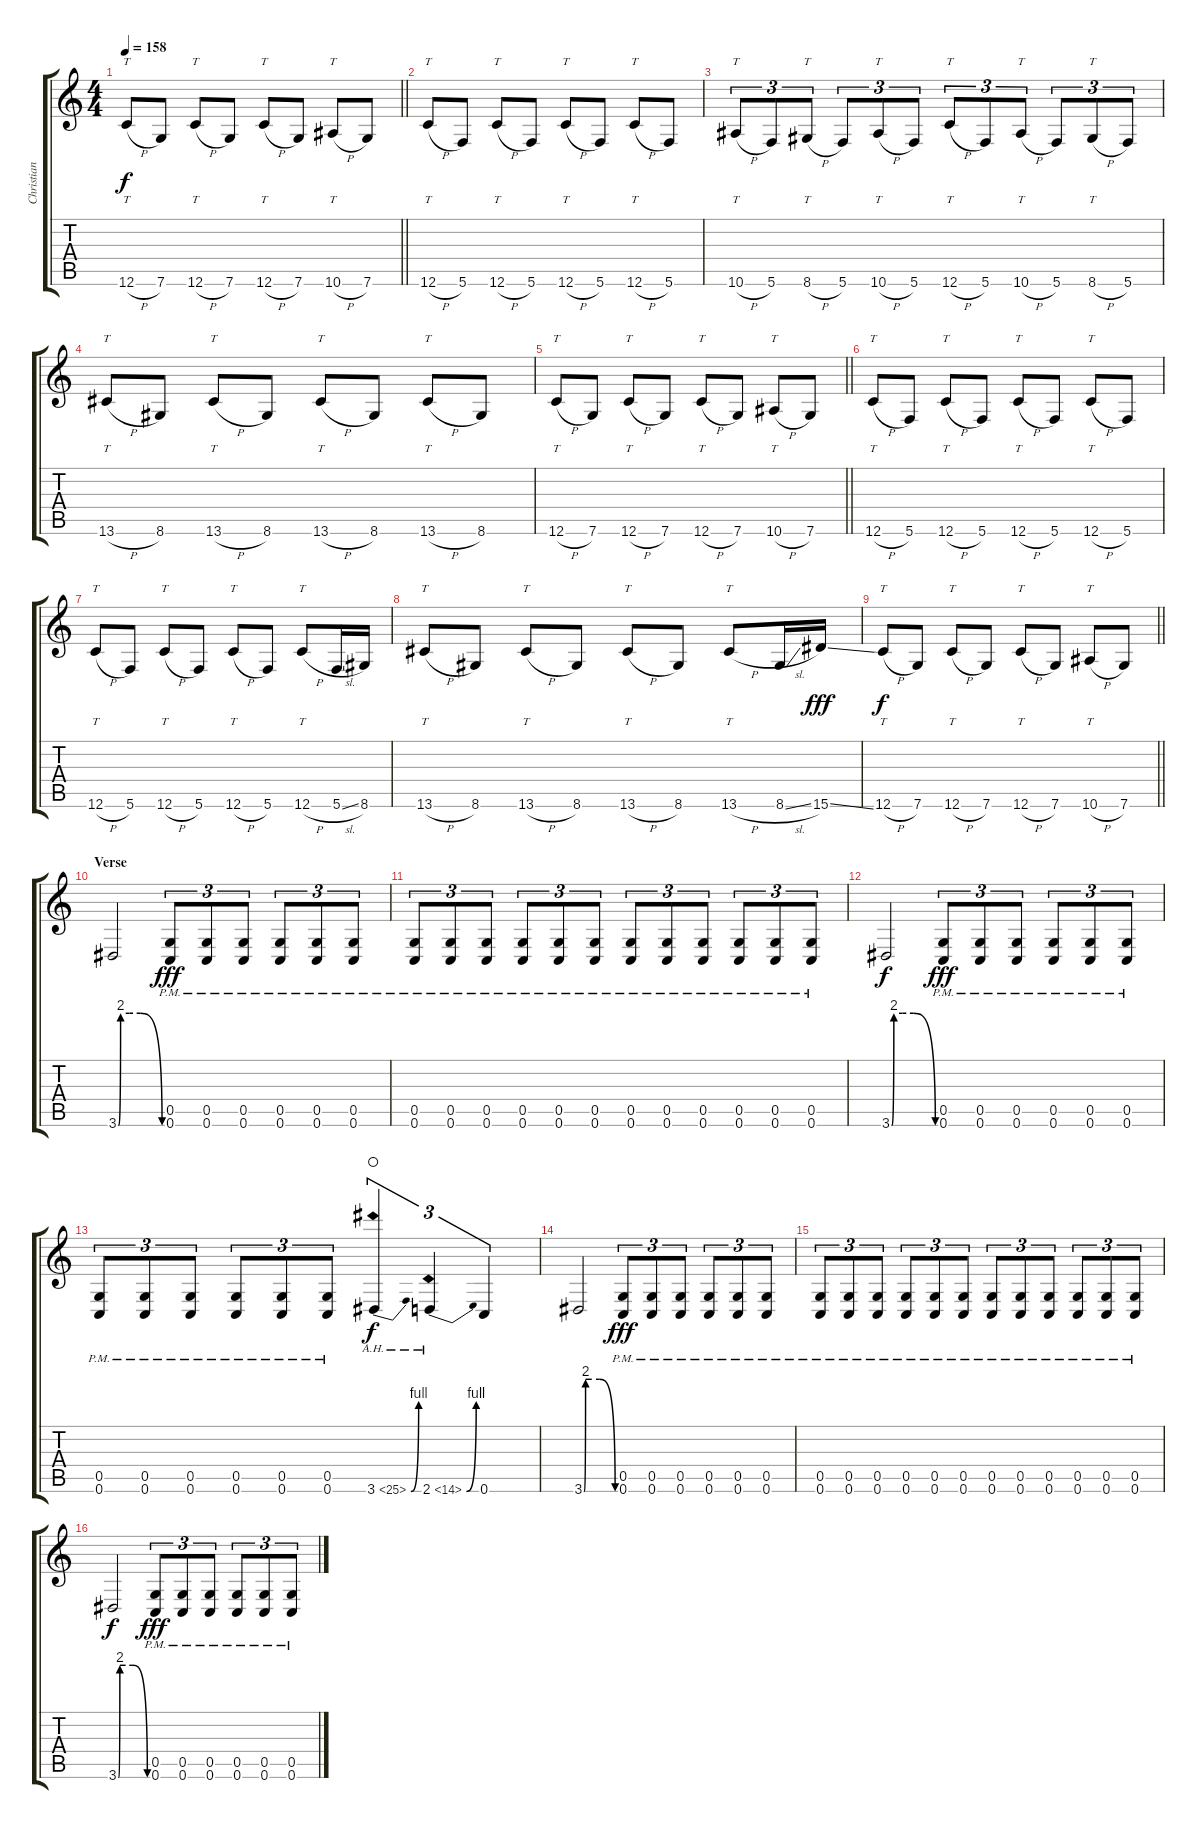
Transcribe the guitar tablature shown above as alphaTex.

\track ("Christian Andreu" "Christian ") {instrument distortionguitar}
\staff {score tabs}
\tuning (D4 A3 F3 C3 G2 C2) {hide}
\ts (4 4)
\tempo 158
\clef g2
\barLineRight lightlight
\ks c
12.6{h}.8{tt dy f} 7.6.8 12.6{h}.8{tt} 7.6.8 12.6{h}.8{tt} 7.6.8 10.6{h}.8{tt} 7.6.8 |
12.6{h}.8{tt} 5.6.8 12.6{h}.8{tt} 5.6.8 12.6{h}.8{tt} 5.6.8 12.6{h}.8{tt} 5.6.8 |
10.6{h}.8{tt tu (3 2)} 5.6.8{tu (3 2)} 8.6{h}.8{tt tu (3 2)} 5.6.8{tu (3 2)} 10.6{h}.8{tt tu (3 2)} 5.6.8{tu (3 2)} 12.6{h}.8{tt tu (3 2)} 5.6.8{tu (3 2)} 10.6{h}.8{tt tu (3 2)} 5.6.8{tu (3 2)} 8.6{h}.8{tt tu (3 2)} 5.6.8{tu (3 2)} |
13.6{h}.8{tt} 8.6.8 13.6{h}.8{tt} 8.6.8 13.6{h}.8{tt} 8.6.8 13.6{h}.8{tt} 8.6.8 |
\barLineRight lightlight
12.6{h}.8{tt} 7.6.8 12.6{h}.8{tt} 7.6.8 12.6{h}.8{tt} 7.6.8 10.6{h}.8{tt} 7.6.8 |
12.6{h}.8{tt} 5.6.8 12.6{h}.8{tt} 5.6.8 12.6{h}.8{tt} 5.6.8 12.6{h}.8{tt} 5.6.8 |
12.6{h}.8{tt} 5.6.8 12.6{h}.8{tt} 5.6.8 12.6{h}.8{tt} 5.6.8 12.6{h}.8{tt} 5.6{sl}.16 8.6.16 |
13.6{h}.8{tt} 8.6.8 13.6{h}.8{tt} 8.6.8 13.6{h}.8{tt} 8.6.8 13.6{h}.8{tt} 8.6{sl}.16 15.6{ss}.16{dy fff} |
\barLineRight lightlight
12.6{h}.8{tt dy f} 7.6.8 12.6{h}.8{tt} 7.6.8 12.6{h}.8{tt} 7.6.8 10.6{h}.8{tt} 7.6.8 |
\section ("" "Verse")
3.6{be (custom 0 0 3 8 15 8 30 8 60 0)}.2 (0.5{pm} 0.6{pm}).8{tu (3 2) dy fff} (0.5{pm} 0.6{pm}).8{tu (3 2)} (0.5{pm} 0.6{pm}).8{tu (3 2)} (0.5{pm} 0.6{pm}).8{tu (3 2)} (0.5{pm} 0.6{pm}).8{tu (3 2)} (0.5{pm} 0.6{pm}).8{tu (3 2)} |
(0.5{pm} 0.6{pm}).8{tu (3 2)} (0.5{pm} 0.6{pm}).8{tu (3 2)} (0.5{pm} 0.6{pm}).8{tu (3 2)} (0.5{pm} 0.6{pm}).8{tu (3 2)} (0.5{pm} 0.6{pm}).8{tu (3 2)} (0.5{pm} 0.6{pm}).8{tu (3 2)} (0.5{pm} 0.6{pm}).8{tu (3 2)} (0.5{pm} 0.6{pm}).8{tu (3 2)} (0.5{pm} 0.6{pm}).8{tu (3 2)} (0.5{pm} 0.6{pm}).8{tu (3 2)} (0.5{pm} 0.6{pm}).8{tu (3 2)} (0.5{pm} 0.6{pm}).8{tu (3 2)} |
3.6{be (custom 0 0 3 8 15 8 30 8 60 0)}.2{dy f} (0.5{pm} 0.6{pm}).8{tu (3 2) dy fff} (0.5{pm} 0.6{pm}).8{tu (3 2)} (0.5{pm} 0.6{pm}).8{tu (3 2)} (0.5{pm} 0.6{pm}).8{tu (3 2)} (0.5{pm} 0.6{pm}).8{tu (3 2)} (0.5{pm} 0.6{pm}).8{tu (3 2)} |
(0.5{pm} 0.6{pm}).8{tu (3 2)} (0.5{pm} 0.6{pm}).8{tu (3 2)} (0.5{pm} 0.6{pm}).8{tu (3 2)} (0.5{pm} 0.6{pm}).8{tu (3 2)} (0.5{pm} 0.6{pm}).8{tu (3 2)} (0.5{pm} 0.6{pm}).8{tu (3 2)} 3.6{be (bend 0 0 60 4) ah 22}.4{tu (3 2) dy f waho} 2.6{be (bend 0 0 60 4) ah 12}.4{tu (3 2)} 0.6.4{tu (3 2)} |
3.6{be (custom 0 0 3 8 15 8 30 8 60 0)}.2 (0.5{pm} 0.6{pm}).8{tu (3 2) dy fff} (0.5{pm} 0.6{pm}).8{tu (3 2)} (0.5{pm} 0.6{pm}).8{tu (3 2)} (0.5{pm} 0.6{pm}).8{tu (3 2)} (0.5{pm} 0.6{pm}).8{tu (3 2)} (0.5{pm} 0.6{pm}).8{tu (3 2)} |
(0.5{pm} 0.6{pm}).8{tu (3 2)} (0.5{pm} 0.6{pm}).8{tu (3 2)} (0.5{pm} 0.6{pm}).8{tu (3 2)} (0.5{pm} 0.6{pm}).8{tu (3 2)} (0.5{pm} 0.6{pm}).8{tu (3 2)} (0.5{pm} 0.6{pm}).8{tu (3 2)} (0.5{pm} 0.6{pm}).8{tu (3 2)} (0.5{pm} 0.6{pm}).8{tu (3 2)} (0.5{pm} 0.6{pm}).8{tu (3 2)} (0.5{pm} 0.6{pm}).8{tu (3 2)} (0.5{pm} 0.6{pm}).8{tu (3 2)} (0.5{pm} 0.6{pm}).8{tu (3 2)} |
3.6{be (custom 0 0 3 8 15 8 30 8 60 0)}.2{dy f} (0.5{pm} 0.6{pm}).8{tu (3 2) dy fff} (0.5{pm} 0.6{pm}).8{tu (3 2)} (0.5{pm} 0.6{pm}).8{tu (3 2)} (0.5{pm} 0.6{pm}).8{tu (3 2)} (0.5{pm} 0.6{pm}).8{tu (3 2)} (0.5{pm} 0.6{pm}).8{tu (3 2)}
